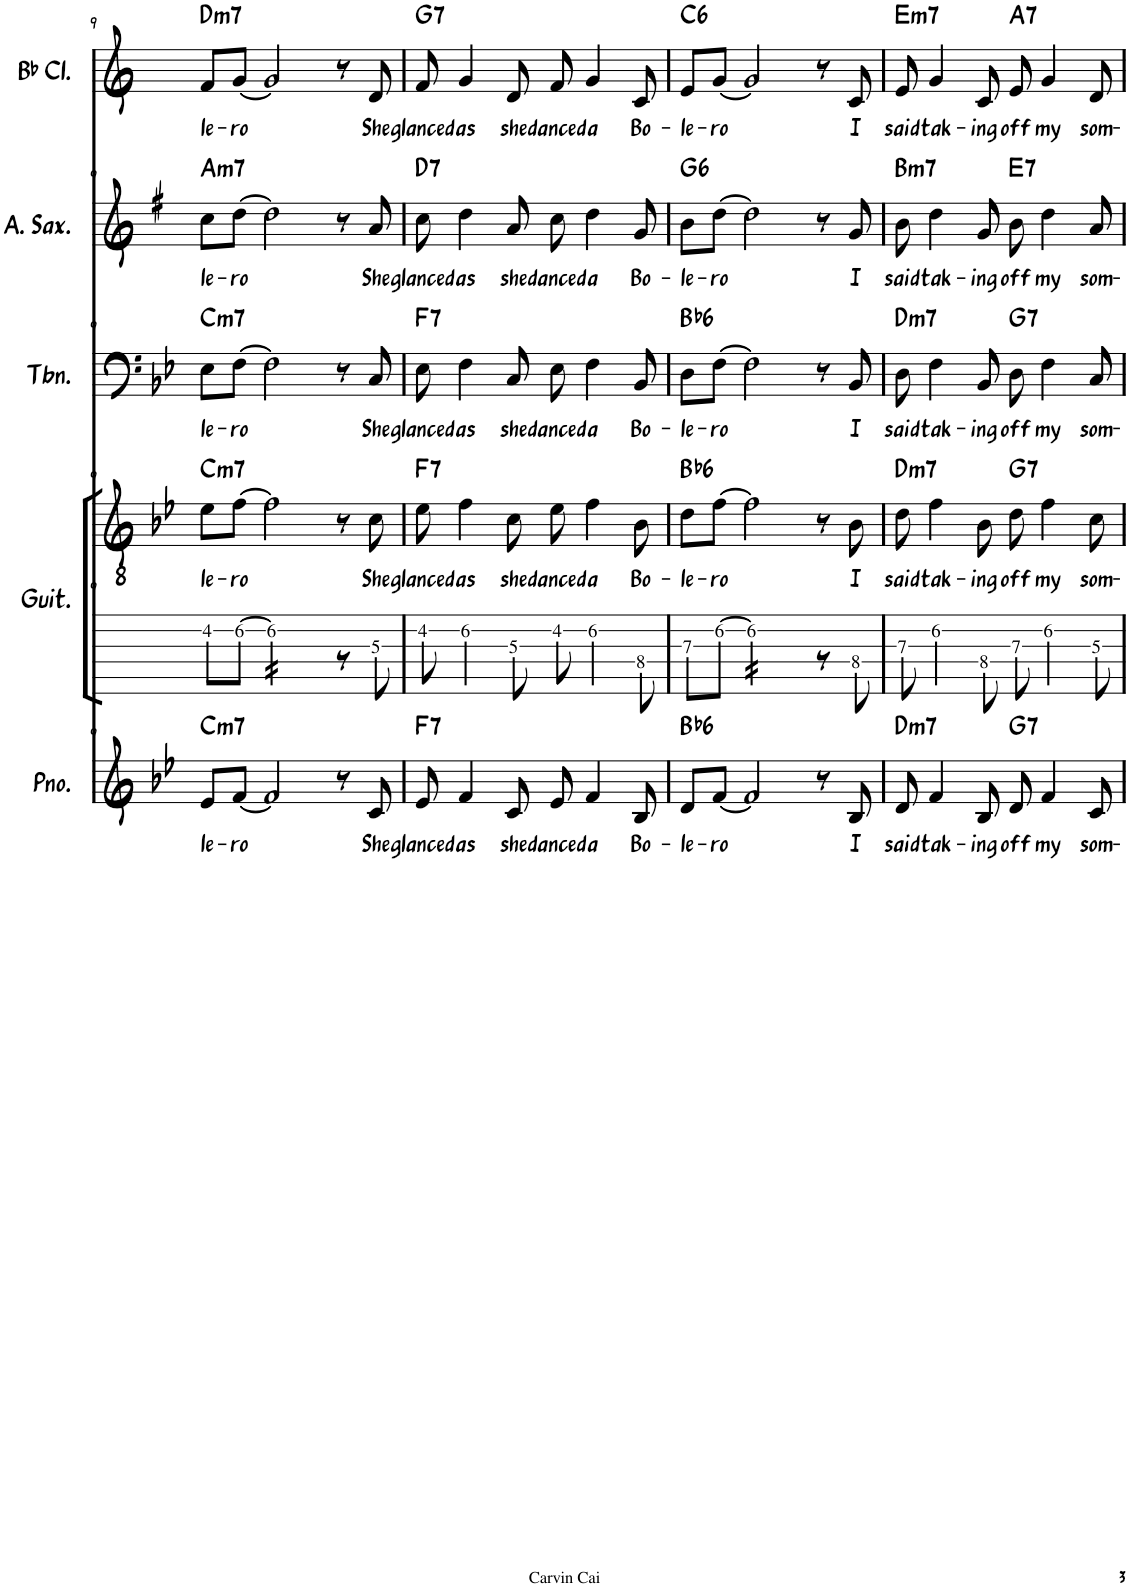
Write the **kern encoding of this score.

**kern	**text	**harte	**kern	**kern	**text	**harte	**kern	**text	**harte	**kern	**text	**harte	**kern	**text	**harte
*part5	*part5	*part5	*part4	*part4	*part4	*part4	*part3	*part3	*part3	*part2	*part2	*part2	*part1	*part1	*part1
*staff6	*staff6	*	*staff5	*staff4	*staff4	*	*staff3	*staff3	*	*staff2	*staff2	*	*staff1	*staff1	*
*I"钢琴	*	*	*I"原音吉他	*	*	*	*I"长号	*	*	*I"中音萨克斯	*	*	*I"降B调单簧管	*	*
!!LO:PB:g=z
*clefG2	*	*	*	*clefGv2	*	*	*clefF4	*	*	*clefG2	*	*	*clefG2	*	*
*	*	*	*	*	*	*	*	*	*	*Trd5c9	*	*	*Trd1c2	*	*
*k[b-e-]	*	*	*k[b-e-]	*k[b-e-]	*	*	*k[b-e-]	*	*	*k[f#]	*	*	*k[]	*	*
*M4/4	*	*	*M4/4	*M4/4	*	*	*M4/4	*	*	*M4/4	*	*	*M4/4	*	*
=9	=9	=9	=9	=9	=9	=9	=9	=9	=9	=9	=9	=9	=9	=9	=9
!	!LO:LY:b	!LO:H:kt=m7	!	!	!LO:LY:b	!LO:H:kt=m7	!	!LO:LY:b	!LO:H:kt=m7	!	!LO:LY:b	!LO:H:kt=m7	!	!LO:LY:b	!LO:H:kt=m7
8e-/L	le-	C:min7	8e-\L	8e-\L	le-	C:min7	8E-\L	le-	C:min7	8cc\L	le-	A:min7	8f/L	le-	D:min7
!	!LO:LY:b	!	!	!	!LO:LY:b	!	!	!LO:LY:b	!	!	!LO:LY:b	!	!	!LO:LY:b	!
[8f/J	-ro	.	[8f\J	[8f\J	-ro	.	[8F\J	-ro	.	[8dd\J	-ro	.	[8g/J	-ro	.
2f/]	.	.	2f\]	2f\]	.	.	2F\]	.	.	2dd\]	.	.	2g/]	.	.
8r	.	.	8r	8r	.	.	8r	.	.	8r	.	.	8r	.	.
!	!LO:LY:b	!	!	!	!LO:LY:b	!	!	!LO:LY:b	!	!	!LO:LY:b	!	!	!LO:LY:b	!
8c/	She	.	8c\	8c\	She	.	8C/	She	.	8a/	She	.	8d/	She	.
=10	=10	=10	=10	=10	=10	=10	=10	=10	=10	=10	=10	=10	=10	=10	=10
!	!LO:LY:b	!LO:H:kt=7	!	!	!LO:LY:b	!LO:H:kt=7	!	!LO:LY:b	!LO:H:kt=7	!	!LO:LY:b	!LO:H:kt=7	!	!LO:LY:b	!LO:H:kt=7
8e-/	glanced	F:7	8e-\	8e-\	glanced	F:7	8E-\	glanced	F:7	8cc\	glanced	D:7	8f/	glanced	G:7
!	!LO:LY:b	!	!	!	!LO:LY:b	!	!	!LO:LY:b	!	!	!LO:LY:b	!	!	!LO:LY:b	!
4f/	as	.	4f\	4f\	as	.	4F\	as	.	4dd\	as	.	4g/	as	.
!	!LO:LY:b	!	!	!	!LO:LY:b	!	!	!LO:LY:b	!	!	!LO:LY:b	!	!	!LO:LY:b	!
8c/	she	.	8c\	8c\	she	.	8C/	she	.	8a/	she	.	8d/	she	.
!	!LO:LY:b	!	!	!	!LO:LY:b	!	!	!LO:LY:b	!	!	!LO:LY:b	!	!	!LO:LY:b	!
8e-/	danced	.	8e-\	8e-\	danced	.	8E-\	danced	.	8cc\	danced	.	8f/	danced	.
!	!LO:LY:b	!	!	!	!LO:LY:b	!	!	!LO:LY:b	!	!	!LO:LY:b	!	!	!LO:LY:b	!
4f/	a	.	4f\	4f\	a	.	4F\	a	.	4dd\	a	.	4g/	a	.
!	!LO:LY:b	!	!	!	!LO:LY:b	!	!	!LO:LY:b	!	!	!LO:LY:b	!	!	!LO:LY:b	!
8B-/	Bo-	.	8B-\	8B-\	Bo-	.	8BB-/	Bo-	.	8g/	Bo-	.	8c/	Bo-	.
=11	=11	=11	=11	=11	=11	=11	=11	=11	=11	=11	=11	=11	=11	=11	=11
!	!LO:LY:b	!LO:H:kt=6	!	!	!LO:LY:b	!LO:H:kt=6	!	!LO:LY:b	!LO:H:kt=6	!	!LO:LY:b	!LO:H:kt=6	!	!LO:LY:b	!LO:H:kt=6
8d/L	-le-	Bb:maj6	8d\L	8d\L	-le-	Bb:maj6	8D\L	-le-	Bb:maj6	8b\L	-le-	G:maj6	8e/L	-le-	C:maj6
!	!LO:LY:b	!	!	!	!LO:LY:b	!	!	!LO:LY:b	!	!	!LO:LY:b	!	!	!LO:LY:b	!
[8f/J	-ro	.	[8f\J	[8f\J	-ro	.	[8F\J	-ro	.	[8dd\J	-ro	.	[8g/J	-ro	.
2f/]	.	.	2f\]	2f\]	.	.	2F\]	.	.	2dd\]	.	.	2g/]	.	.
8r	.	.	8r	8r	.	.	8r	.	.	8r	.	.	8r	.	.
!	!LO:LY:b	!	!	!	!LO:LY:b	!	!	!LO:LY:b	!	!	!LO:LY:b	!	!	!LO:LY:b	!
8B-/	I	.	8B-\	8B-\	I	.	8BB-/	I	.	8g/	I	.	8c/	I	.
=12	=12	=12	=12	=12	=12	=12	=12	=12	=12	=12	=12	=12	=12	=12	=12
!	!LO:LY:b	!LO:H:kt=m7	!	!	!LO:LY:b	!LO:H:kt=m7	!	!LO:LY:b	!LO:H:kt=m7	!	!LO:LY:b	!LO:H:kt=m7	!	!LO:LY:b	!LO:H:kt=m7
8d/	said	D:min7	8d\	8d\	said	D:min7	8D\	said	D:min7	8b\	said	B:min7	8e/	said	E:min7
!	!LO:LY:b	!	!	!	!LO:LY:b	!	!	!LO:LY:b	!	!	!LO:LY:b	!	!	!LO:LY:b	!
4f/	tak-	.	4f\	4f\	tak-	.	4F\	tak-	.	4dd\	tak-	.	4g/	tak-	.
!	!LO:LY:b	!	!	!	!LO:LY:b	!	!	!LO:LY:b	!	!	!LO:LY:b	!	!	!LO:LY:b	!
8B-/	-ing	.	8B-\	8B-\	-ing	.	8BB-/	-ing	.	8g/	-ing	.	8c/	-ing	.
!	!LO:LY:b	!LO:H:kt=7	!	!	!LO:LY:b	!LO:H:kt=7	!	!LO:LY:b	!LO:H:kt=7	!	!LO:LY:b	!LO:H:kt=7	!	!LO:LY:b	!LO:H:kt=7
8d/	off	G:7	8d\	8d\	off	G:7	8D\	off	G:7	8b\	off	E:7	8e/	off	A:7
!	!LO:LY:b	!	!	!	!LO:LY:b	!	!	!LO:LY:b	!	!	!LO:LY:b	!	!	!LO:LY:b	!
4f/	my	.	4f\	4f\	my	.	4F\	my	.	4dd\	my	.	4g/	my	.
!	!LO:LY:b	!	!	!	!LO:LY:b	!	!	!LO:LY:b	!	!	!LO:LY:b	!	!	!LO:LY:b	!
8c/	som-	.	8c\	8c\	som-	.	8C/	som-	.	8a/	som-	.	8d/	som-	.
=	=	=	=	=	=	=	=	=	=	=	=	=	=	=	=
*-	*-	*-	*-	*-	*-	*-	*-	*-	*-	*-	*-	*-	*-	*-	*-
